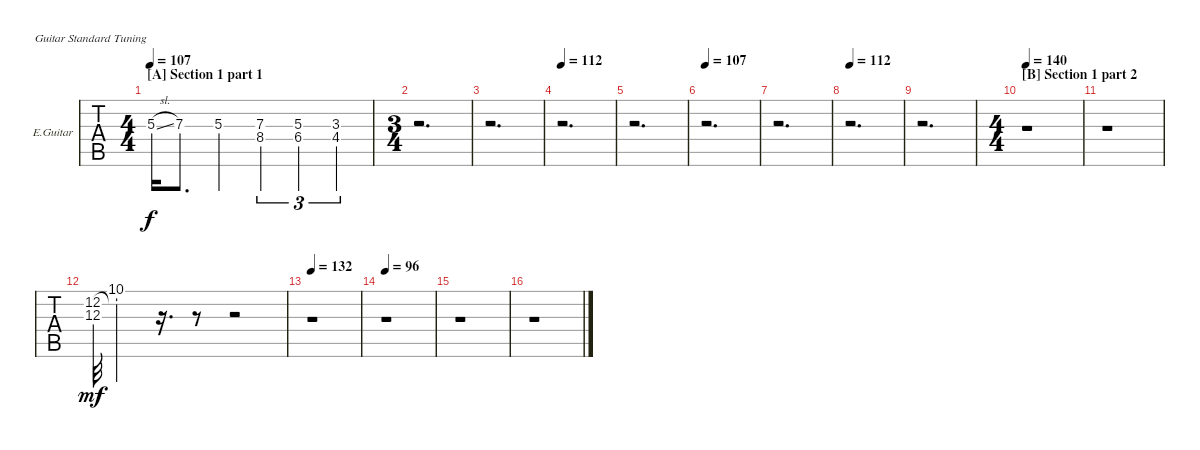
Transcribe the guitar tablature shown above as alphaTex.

\defaultSystemsLayout 4
\bracketExtendMode nobrackets
\firstSystemTrackNameOrientation horizontal
\otherSystemsTrackNameOrientation horizontal
\track ("Overdriven Guitar" "E.Guitar") {instrument overdrivenguitar}
\staff {tabs}
\tuning (E4 B3 G3 D3 A2 E2)
\ts (4 4)
\section ("A" "Section 1 part 1")
\tempo 107
\clef g2
\ks c
5.3{sl}.16{dy f instrument overdrivenguitar} 7.3.8{d} 5.3.4 (8.4{acc #} 7.3).4{tu (3 2)} (6.4{acc #} 5.3).4{tu (3 2)} (4.4{acc #} 3.3{acc #}).4{tu (3 2)} |
\ts (3 4)
\beaming (8 2 2 2)
r.2{d} |
r.2{d} |
\tempo 112
r.2{d} |
r.2{d} |
\tempo 107
r.2{d} |
r.2{d} |
\tempo (112 0.00625)
r.2{d} |
r.2{d} |
\ts (4 4)
\beaming (8 2 2 2 2)
\section ("B" "Section 1 part 2")
\tempo 140
r.1 |
r.1 |
(12.2 12.3).32{dy mf} (10.1 12.2{t}).4 r.16{d} r.8 r.2 |
\tempo 132
r.1 |
\tempo 96
r.1 |
r.1 |
r.1
